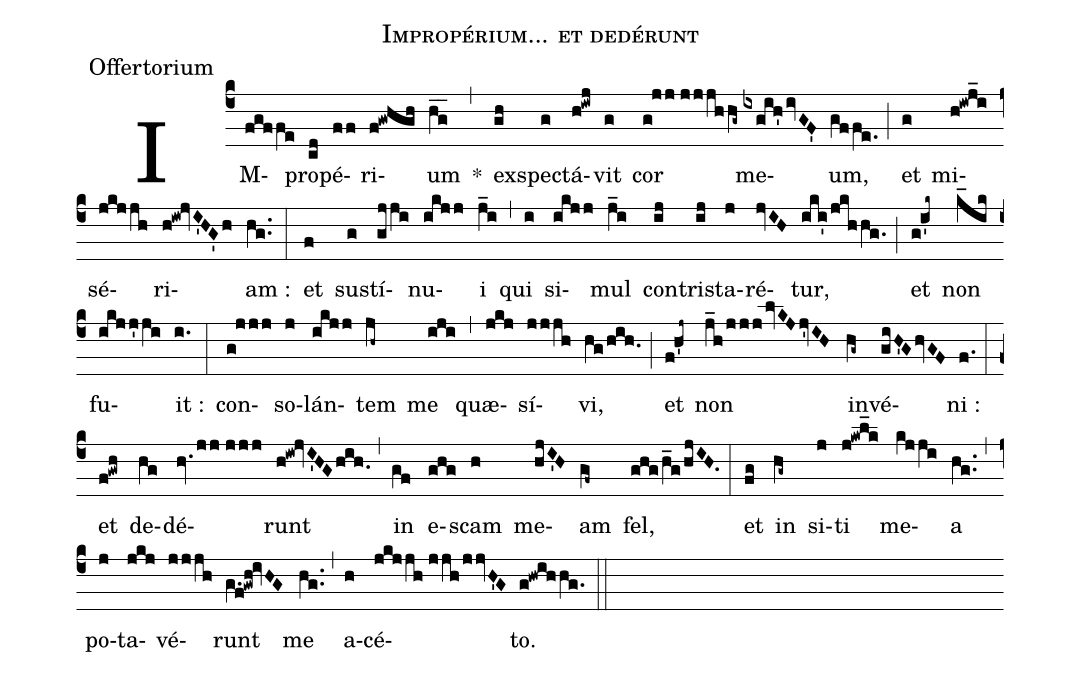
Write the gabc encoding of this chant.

name: Impropérium... et dedérunt;
office-part:Offertorium;
%%
(c4) IM(fgffe)pro(cd)pé(ff)ri(f!gwhgh)um(hg__) *(,)
ex(gh)spe(g)ctá(h!iwj)vit(g) cor(g!jj//jjjhhg~) me(ixgih'/ivGF')um,(gffe.) (;)
et(g) mi(h!iwj_i)sé(jkjjh)ri(h!iw!jvI'HG'h)am :(hg..) (:)

et(f) sus(g)tí(gjji)nu(ikjj)i(j_i) (,)
qui(i) si(ikjj)mul(j_i) con(ij)tri(ij)sta(j)ré(jvIH)tur,(iki'/jkhhg.) (;)
et(g!i'k~) non(k_ik) fu(ikjj'ji)it :(i.) (:)
con(g!jjj)so(j)lán(ikjj)tem(jh~) me(iji) (,)
quæ(jkj)sí(jjjh)vi,(hg/hih.) (;)
et(f!h'j~) non(j_h/jjj/lvKJjv'IH) in(hg~)vé(giH'G/hvGF)ni :(f.) (:)
et(f!gwh) de(hg)dé(hv.jj//jjj)runt(h!iw!jvI'HGhih.) (,)
in(gf) e(ghg)scam(h) me(hjI'H)am(gf~) fel,(ghg/h_g/hjIH.) (:)
et(fg) in(hg~) si(j)ti(j!kwl_k) me(kjji)a(hg..) (,)
po(j)ta(jkj)vé(jjjh)runt(g.f!gwh!ivHG) me(hg..) (,)
a(h)cé(jkjjh//jjh/jjvH'G)to.(g!hwihhg.) (::)
